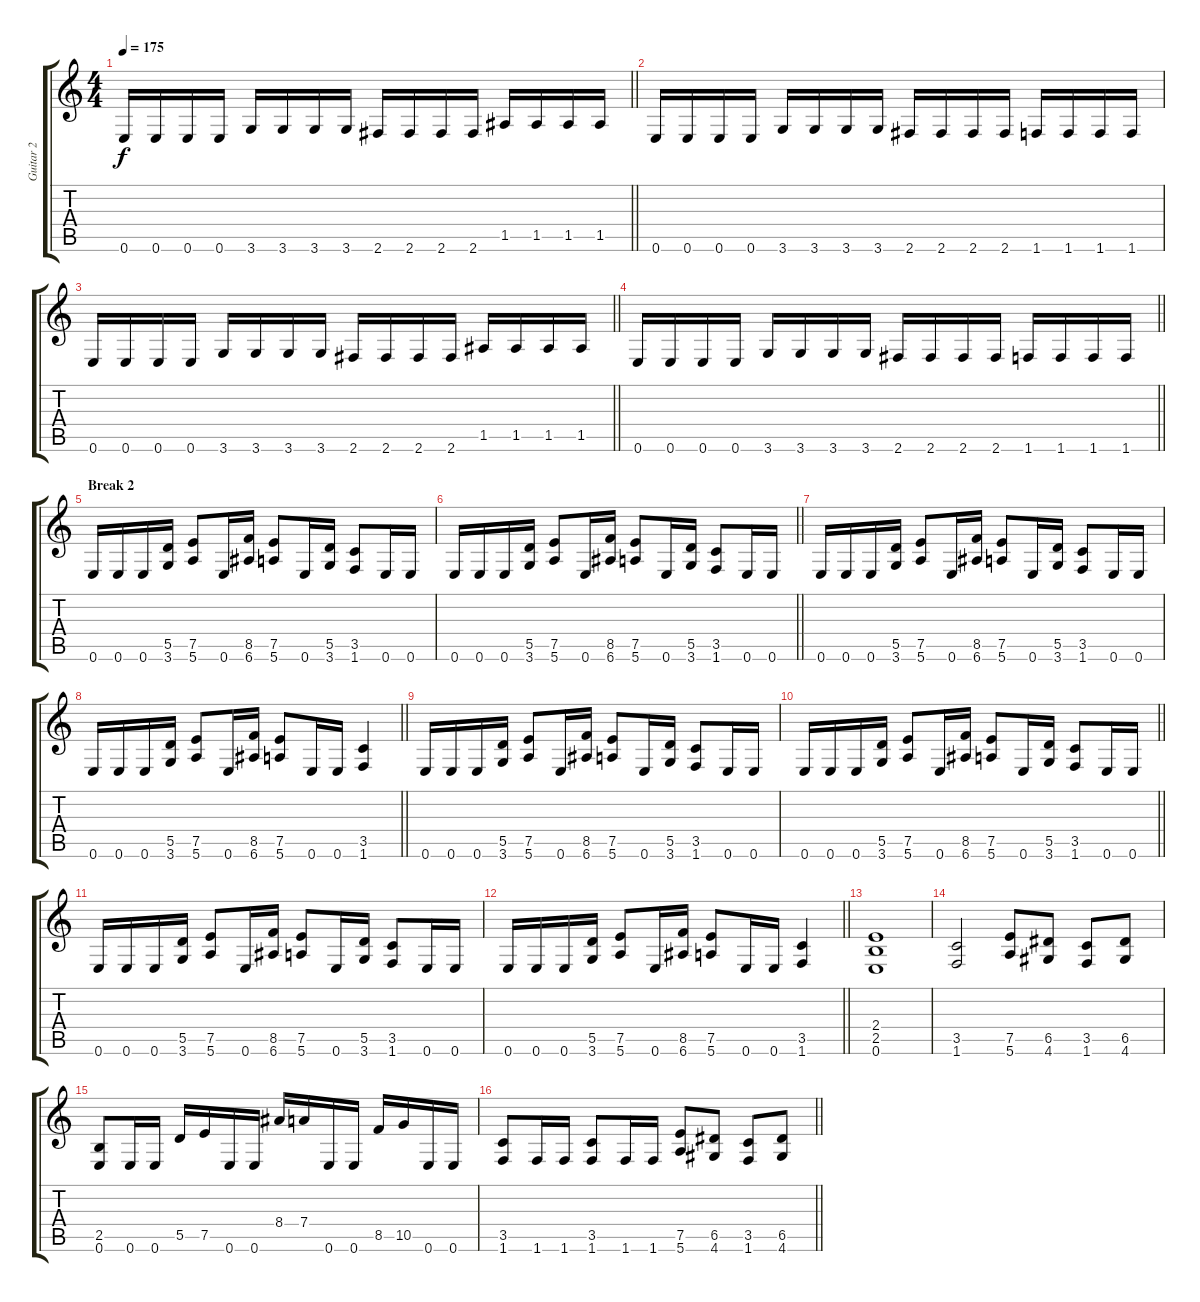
\track ("Guitar 2" "Guitar 2") {instrument distortionguitar}
\staff {score tabs}
\tuning (E4 B3 G3 D3 A2 E2) {hide}
\ts (4 4)
\tempo 175
\clef g2
\barLineRight lightlight
\ks c
0.6.16{dy f} 0.6.16 0.6.16 0.6.16 3.6.16 3.6.16 3.6.16 3.6.16 2.6.16 2.6.16 2.6.16 2.6.16 1.5.16 1.5.16 1.5.16 1.5.16 |
0.6.16 0.6.16 0.6.16 0.6.16 3.6.16 3.6.16 3.6.16 3.6.16 2.6.16 2.6.16 2.6.16 2.6.16 1.6.16 1.6.16 1.6.16 1.6.16 |
\barLineRight lightlight
0.6.16 0.6.16 0.6.16 0.6.16 3.6.16 3.6.16 3.6.16 3.6.16 2.6.16 2.6.16 2.6.16 2.6.16 1.5.16 1.5.16 1.5.16 1.5.16 |
\barLineRight lightlight
0.6.16 0.6.16 0.6.16 0.6.16 3.6.16 3.6.16 3.6.16 3.6.16 2.6.16 2.6.16 2.6.16 2.6.16 1.6.16 1.6.16 1.6.16 1.6.16 |
\section ("" "Break 2")
0.6.16 0.6.16 0.6.16 (5.5 3.6).16 (7.5 5.6).8 0.6.16 (8.5 6.6).16 (7.5 5.6).8 0.6.16 (5.5 3.6).16 (3.5 1.6).8 0.6.16 0.6.16 |
\barLineRight lightlight
0.6.16 0.6.16 0.6.16 (5.5 3.6).16 (7.5 5.6).8 0.6.16 (8.5 6.6).16 (7.5 5.6).8 0.6.16 (5.5 3.6).16 (3.5 1.6).8 0.6.16 0.6.16 |
0.6.16 0.6.16 0.6.16 (5.5 3.6).16 (7.5 5.6).8 0.6.16 (8.5 6.6).16 (7.5 5.6).8 0.6.16 (5.5 3.6).16 (3.5 1.6).8 0.6.16 0.6.16 |
\barLineRight lightlight
0.6.16 0.6.16 0.6.16 (5.5 3.6).16 (7.5 5.6).8 0.6.16 (8.5 6.6).16 (7.5 5.6).8 0.6.16 0.6.16 (3.5 1.6).4 |
0.6.16 0.6.16 0.6.16 (5.5 3.6).16 (7.5 5.6).8 0.6.16 (8.5 6.6).16 (7.5 5.6).8 0.6.16 (5.5 3.6).16 (3.5 1.6).8 0.6.16 0.6.16 |
\barLineRight lightlight
0.6.16 0.6.16 0.6.16 (5.5 3.6).16 (7.5 5.6).8 0.6.16 (8.5 6.6).16 (7.5 5.6).8 0.6.16 (5.5 3.6).16 (3.5 1.6).8 0.6.16 0.6.16 |
0.6.16 0.6.16 0.6.16 (5.5 3.6).16 (7.5 5.6).8 0.6.16 (8.5 6.6).16 (7.5 5.6).8 0.6.16 (5.5 3.6).16 (3.5 1.6).8 0.6.16 0.6.16 |
\barLineRight lightlight
0.6.16 0.6.16 0.6.16 (5.5 3.6).16 (7.5 5.6).8 0.6.16 (8.5 6.6).16 (7.5 5.6).8 0.6.16 0.6.16 (3.5 1.6).4 |
(2.4 2.5 0.6).1 |
(3.5 1.6).2 (7.5 5.6).8 (6.5 4.6).8 (3.5 1.6).8 (6.5 4.6).8 |
(2.5 0.6).8 0.6.16 0.6.16 5.5.16 7.5.16 0.6.16 0.6.16 8.4.16 7.4.16 0.6.16 0.6.16 8.5.16 10.5.16 0.6.16 0.6.16 |
\barLineRight lightlight
(3.5 1.6).8 1.6.16 1.6.16 (3.5 1.6).8 1.6.16 1.6.16 (7.5 5.6).8 (6.5 4.6).8 (3.5 1.6).8 (6.5 4.6).8
